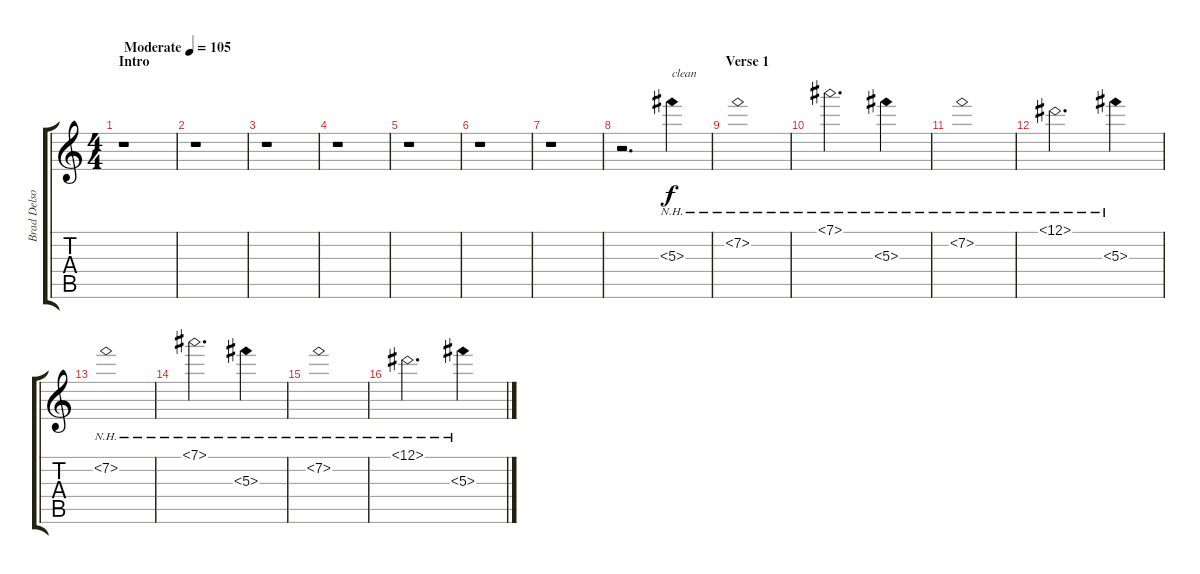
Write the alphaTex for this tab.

\track ("Brad Delson - Guitar" "Brad Delso") {instrument overdrivenguitar}
\staff {score tabs}
\tuning (Eb4 Bb3 Gb3 Db3 Ab2 Db2) {hide}
\ts (4 4)
\section ("" "Intro")
\tempo (105 "Moderate")
\clef g2
\ks c
r.1{dy f instrument overdrivenguitar} |
r.1 |
r.1 |
r.1 |
r.1 |
r.1 |
r.1 |
r.2{d} 5.3{nh}.4{txt "clean"} |
\section ("" "Verse 1")
7.2{nh}.1 |
7.1{nh}.2{d} 5.3{nh}.4 |
7.2{nh}.1 |
12.1{nh}.2{d} 5.3{nh}.4 |
7.2{nh}.1 |
7.1{nh}.2{d} 5.3{nh}.4 |
7.2{nh}.1 |
12.1{nh}.2{d} 5.3{nh}.4
